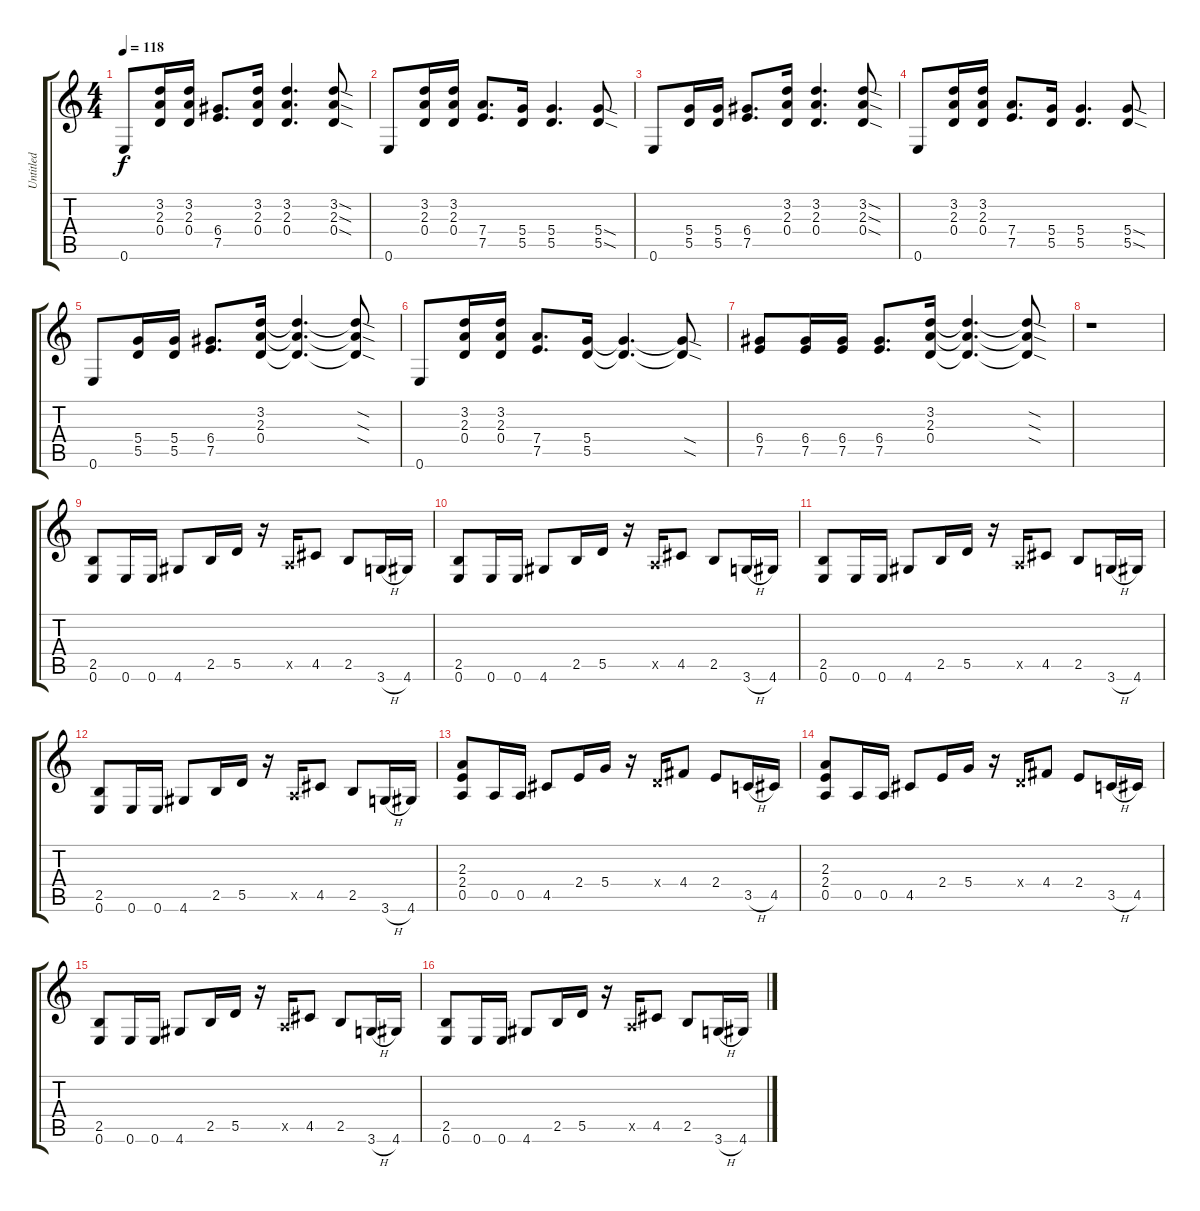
\track ("Untitled" "Untitled") {instrument distortionguitar}
\staff {score tabs}
\tuning (E4 B3 G3 D3 A2 E2) {hide}
\ts (4 4)
\tempo 118
\clef g2
\ks c
0.6.8{dy f} (3.2 2.3 0.4).16 (3.2 2.3 0.4).16 (6.4 7.5).8{d} (3.2 2.3 0.4).16 (3.2 2.3 0.4).4{d} (3.2{sod} 2.3{sod} 0.4{sod}).8 |
0.6.8 (3.2 2.3 0.4).16 (3.2 2.3 0.4).16 (7.4 7.5).8{d} (5.4 5.5).16 (5.4 5.5).4{d} (5.4{sod} 5.5{sod}).8 |
0.6.8 (5.4 5.5).16 (5.4 5.5).16 (6.4 7.5).8{d} (3.2 2.3 0.4).16 (3.2 2.3 0.4).4{d} (3.2{sod} 2.3{sod} 0.4{sod}).8 |
0.6.8 (3.2 2.3 0.4).16 (3.2 2.3 0.4).16 (7.4 7.5).8{d} (5.4 5.5).16 (5.4 5.5).4{d} (5.4{sod} 5.5{sod}).8 |
0.6.8 (5.4 5.5).16 (5.4 5.5).16 (6.4 7.5).8{d} (3.2 2.3 0.4).16 (3.2{t} 2.3{t} 0.4{t}).4{d} (3.2{sod t} 2.3{sod t} 0.4{sod t}).8 |
0.6.8 (3.2 2.3 0.4).16 (3.2 2.3 0.4).16 (7.4 7.5).8{d} (5.4 5.5).16 (5.4{t} 5.5{t}).4{d} (5.4{sod t} 5.5{sod t}).8 |
(6.4 7.5).8 (6.4 7.5).16 (6.4 7.5).16 (6.4 7.5).8{d} (3.2 2.3 0.4).16 (3.2{t} 2.3{t} 0.4{t}).4{d} (3.2{sod t} 2.3{sod t} 0.4{sod t}).8 |
r.1 |
(2.5 0.6).8 0.6.16 0.6.16 4.6.8 2.5.16 5.5.16 r.16 0.5{x}.16 4.5.8 2.5.8 3.6{h}.16 4.6.16 |
(2.5 0.6).8 0.6.16 0.6.16 4.6.8 2.5.16 5.5.16 r.16 0.5{x}.16 4.5.8 2.5.8 3.6{h}.16 4.6.16 |
(2.5 0.6).8 0.6.16 0.6.16 4.6.8 2.5.16 5.5.16 r.16 0.5{x}.16 4.5.8 2.5.8 3.6{h}.16 4.6.16 |
(2.5 0.6).8 0.6.16 0.6.16 4.6.8 2.5.16 5.5.16 r.16 0.5{x}.16 4.5.8 2.5.8 3.6{h}.16 4.6.16 |
(2.3 2.4 0.5).8 0.5.16 0.5.16 4.5.8 2.4.16 5.4.16 r.16 0.4{x}.16 4.4.8 2.4.8 3.5{h}.16 4.5.16 |
(2.3 2.4 0.5).8 0.5.16 0.5.16 4.5.8 2.4.16 5.4.16 r.16 0.4{x}.16 4.4.8 2.4.8 3.5{h}.16 4.5.16 |
(2.5 0.6).8 0.6.16 0.6.16 4.6.8 2.5.16 5.5.16 r.16 0.5{x}.16 4.5.8 2.5.8 3.6{h}.16 4.6.16 |
(2.5 0.6).8 0.6.16 0.6.16 4.6.8 2.5.16 5.5.16 r.16 0.5{x}.16 4.5.8 2.5.8 3.6{h}.16 4.6.16
